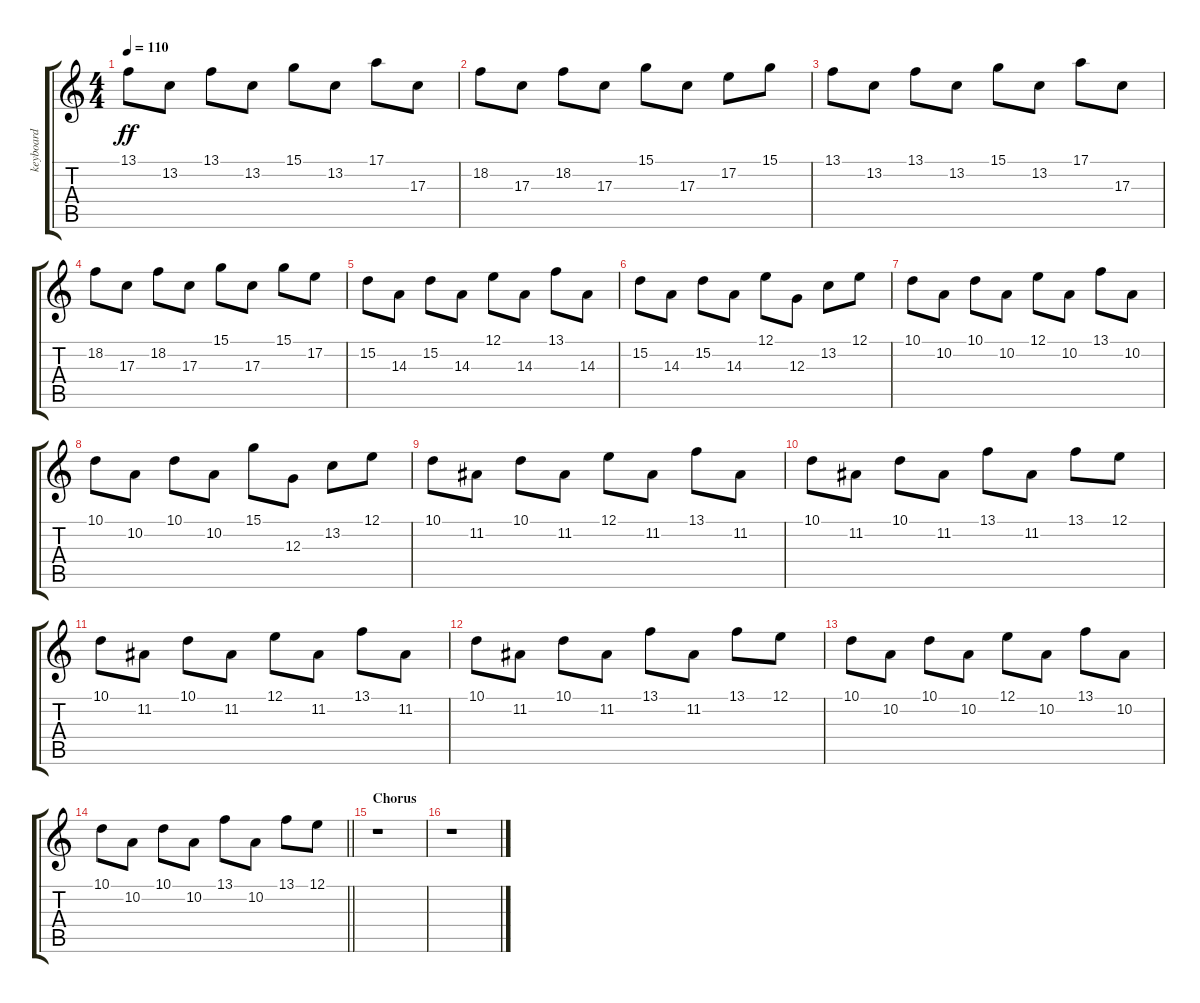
\track ("keyboard" "keyboard") {instrument fx3crystal}
\staff {score tabs}
\tuning (E4 B3 G3 D3 A2 E2) {hide}
\ts (4 4)
\tempo 110
\clef g2
\ks c
13.1.8{dy ff} 13.2.8 13.1.8 13.2.8 15.1.8 13.2.8 17.1.8 17.3.8 |
18.2.8 17.3.8 18.2.8 17.3.8 15.1.8 17.3.8 17.2.8 15.1.8 |
13.1.8 13.2.8 13.1.8 13.2.8 15.1.8 13.2.8 17.1.8 17.3.8 |
18.2.8 17.3.8 18.2.8 17.3.8 15.1.8 17.3.8 15.1.8 17.2.8 |
15.2.8 14.3.8 15.2.8 14.3.8 12.1.8 14.3.8 13.1.8 14.3.8 |
15.2.8 14.3.8 15.2.8 14.3.8 12.1.8 12.3.8 13.2.8 12.1.8 |
10.1.8 10.2.8 10.1.8 10.2.8 12.1.8 10.2.8 13.1.8 10.2.8 |
10.1.8 10.2.8 10.1.8 10.2.8 15.1.8 12.3.8 13.2.8 12.1.8 |
10.1.8 11.2.8 10.1.8 11.2.8 12.1.8 11.2.8 13.1.8 11.2.8 |
10.1.8 11.2.8 10.1.8 11.2.8 13.1.8 11.2.8 13.1.8 12.1.8 |
10.1.8 11.2.8 10.1.8 11.2.8 12.1.8 11.2.8 13.1.8 11.2.8 |
10.1.8 11.2.8 10.1.8 11.2.8 13.1.8 11.2.8 13.1.8 12.1.8 |
10.1.8 10.2.8 10.1.8 10.2.8 12.1.8 10.2.8 13.1.8 10.2.8 |
\barLineRight lightlight
10.1.8 10.2.8 10.1.8 10.2.8 13.1.8 10.2.8 13.1.8 12.1.8 |
\section ("" "Chorus")
r.1 |
r.1
